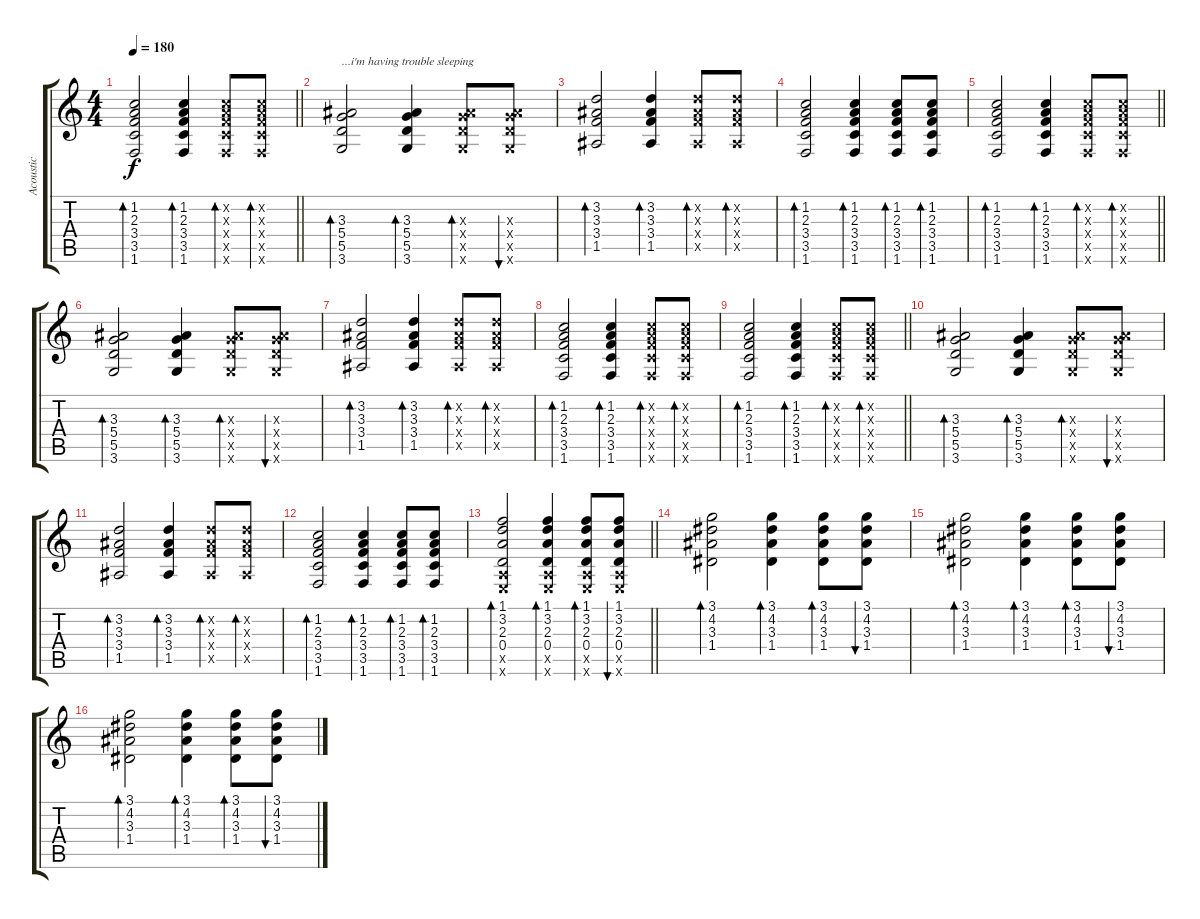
\track ("Acoustic" "Acoustic") {instrument acousticguitarsteel}
\staff {score tabs}
\tuning (E4 B3 G3 D3 A2 E2) {hide}
\ts (4 4)
\tempo 180
\clef g2
\barLineRight lightlight
\ks c
(1.2 2.3 3.4 3.5 1.6).2{bd 60 dy f} (1.2 2.3 3.4 3.5 1.6).4{bd 60} (1.2{x} 2.3{x} 3.4{x} 3.5{x} 1.6{x}).8{bd 60} (1.2{x} 2.3{x} 3.4{x} 3.5{x} 1.6{x}).8{bd 60} |
(3.3 5.4 5.5 3.6).2{bd 60 txt "...i'm having trouble sleeping"} (3.3 5.4 5.5 3.6).4{bd 60} (3.3{x} 5.4{x} 5.5{x} 3.6{x}).8{bd 60} (3.3{x} 5.4{x} 5.5{x} 3.6{x}).8{bu 60} |
(3.2 3.3 3.4 1.5).2{bd 60} (3.2 3.3 3.4 1.5).4{bd 60} (3.2{x} 3.3{x} 3.4{x} 1.5{x}).8{bd 60} (3.2{x} 3.3{x} 3.4{x} 1.5{x}).8{bd 60} |
(1.2 2.3 3.4 3.5 1.6).2{bd 60} (1.2 2.3 3.4 3.5 1.6).4{bd 60} (1.2 2.3 3.4 3.5 1.6).8{bd 60} (1.2 2.3 3.4 3.5 1.6).8{bd 60} |
\barLineRight lightlight
(1.2 2.3 3.4 3.5 1.6).2{bd 60} (1.2 2.3 3.4 3.5 1.6).4{bd 60} (1.2{x} 2.3{x} 3.4{x} 3.5{x} 1.6{x}).8{bd 60} (1.2{x} 2.3{x} 3.4{x} 3.5{x} 1.6{x}).8{bd 60} |
(3.3 5.4 5.5 3.6).2{bd 60} (3.3 5.4 5.5 3.6).4{bd 60} (3.3{x} 5.4{x} 5.5{x} 3.6{x}).8{bd 60} (3.3{x} 5.4{x} 5.5{x} 3.6{x}).8{bu 60} |
(3.2 3.3 3.4 1.5).2{bd 60} (3.2 3.3 3.4 1.5).4{bd 60} (3.2{x} 3.3{x} 3.4{x} 1.5{x}).8{bd 60} (3.2{x} 3.3{x} 3.4{x} 1.5{x}).8{bd 60} |
(1.2 2.3 3.4 3.5 1.6).2{bd 60} (1.2 2.3 3.4 3.5 1.6).4{bd 60} (1.2{x} 2.3{x} 3.4{x} 3.5{x} 1.6{x}).8{bd 60} (1.2{x} 2.3{x} 3.4{x} 3.5{x} 1.6{x}).8{bd 60} |
\barLineRight lightlight
(1.2 2.3 3.4 3.5 1.6).2{bd 60} (1.2 2.3 3.4 3.5 1.6).4{bd 60} (1.2{x} 2.3{x} 3.4{x} 3.5{x} 1.6{x}).8{bd 60} (1.2{x} 2.3{x} 3.4{x} 3.5{x} 1.6{x}).8{bd 60} |
(3.3 5.4 5.5 3.6).2{bd 60} (3.3 5.4 5.5 3.6).4{bd 60} (3.3{x} 5.4{x} 5.5{x} 3.6{x}).8{bd 60} (3.3{x} 5.4{x} 5.5{x} 3.6{x}).8{bu 60} |
(3.2 3.3 3.4 1.5).2{bd 60} (3.2 3.3 3.4 1.5).4{bd 60} (3.2{x} 3.3{x} 3.4{x} 1.5{x}).8{bd 60} (3.2{x} 3.3{x} 3.4{x} 1.5{x}).8{bd 60} |
(1.2 2.3 3.4 3.5 1.6).2{bd 60} (1.2 2.3 3.4 3.5 1.6).4{bd 60} (1.2 2.3 3.4 3.5 1.6).8{bd 60} (1.2 2.3 3.4 3.5 1.6).8{bd 60} |
\barLineRight lightlight
(1.1 3.2 2.3 0.4 0.5{x} 0.6{x}).2{bd 60} (1.1 3.2 2.3 0.4 0.5{x} 0.6{x}).4{bd 60} (1.1 3.2 2.3 0.4 0.5{x} 0.6{x}).8{bd 60} (1.1 3.2 2.3 0.4 0.5{x} 0.6{x}).8{bu 60} |
(3.1 4.2 3.3 1.4).2{bd 60} (3.1 4.2 3.3 1.4).4{bd 60} (3.1 4.2 3.3 1.4).8{bd 60} (3.1 4.2 3.3 1.4).8{bu 60} |
(3.1 4.2 3.3 1.4).2{bd 60} (3.1 4.2 3.3 1.4).4{bd 60} (3.1 4.2 3.3 1.4).8{bd 60} (3.1 4.2 3.3 1.4).8{bu 60} |
(3.1 4.2 3.3 1.4).2{bd 60} (3.1 4.2 3.3 1.4).4{bd 60} (3.1 4.2 3.3 1.4).8{bd 60} (3.1 4.2 3.3 1.4).8{bu 60}
